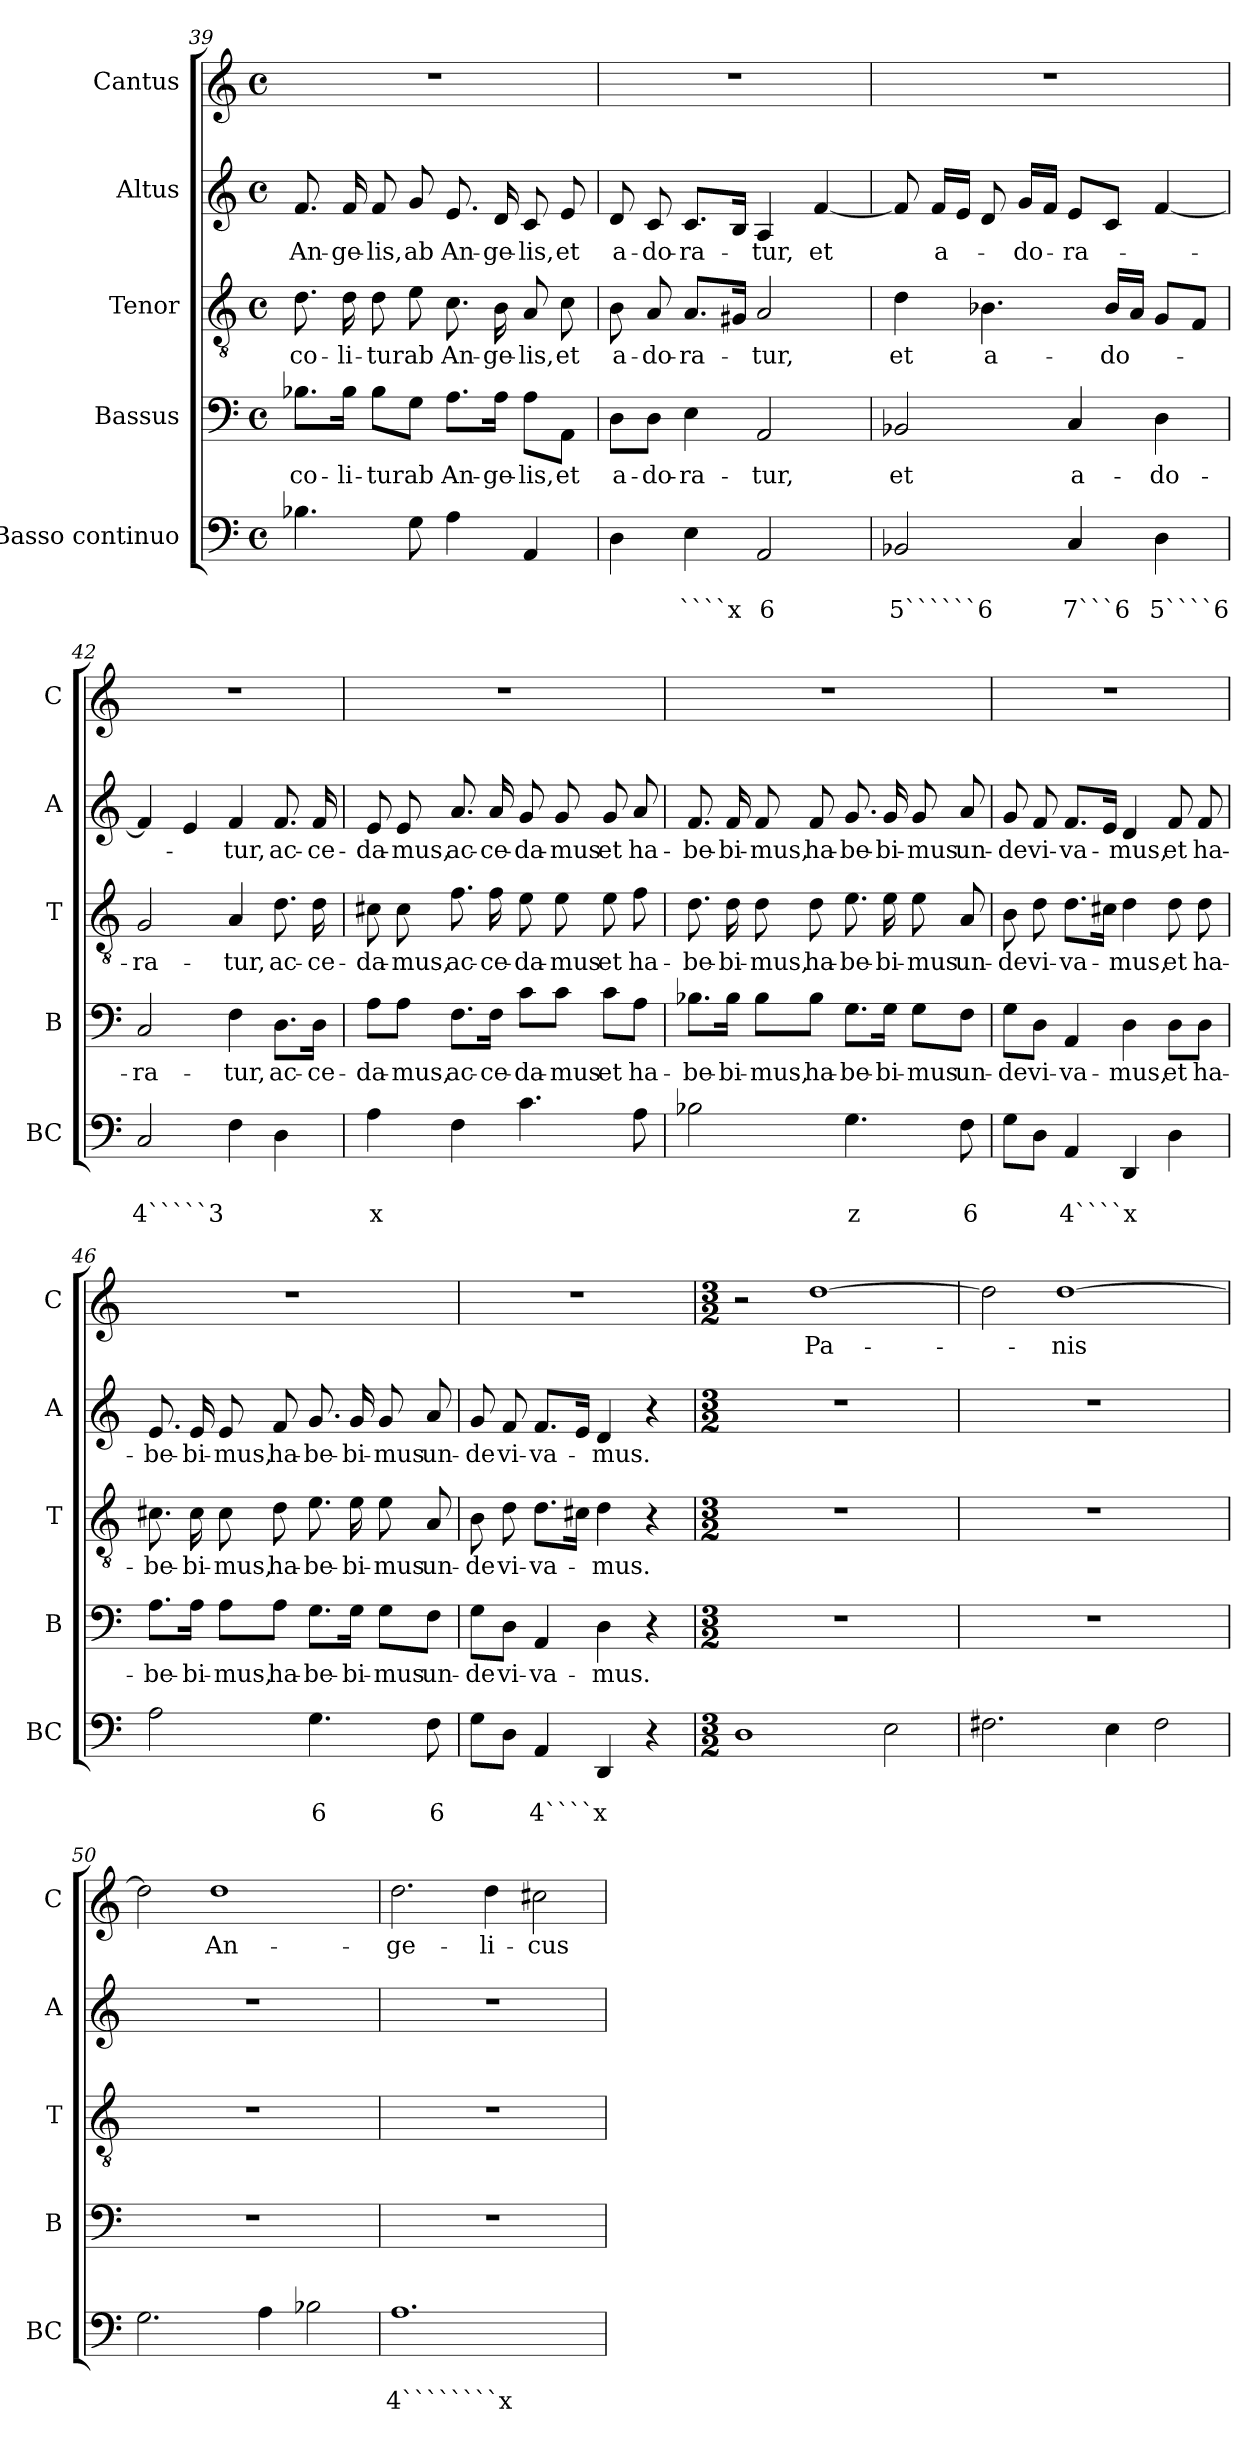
**kern	**text	**text	**kern	**text	**kern	**text	**kern	**text	**kern	**text
*part5	*part5	*part5	*part4	*part4	*part3	*part3	*part2	*part2	*part1	*part1
*staff5	*staff5	*staff5	*staff4	*staff4	*staff3	*staff3	*staff2	*staff2	*staff1	*staff1
*I"Basso continuo	*	*	*I"Bassus	*	*I"Tenor	*	*I"Altus	*	*I"Cantus	*
*I'BC	*	*	*I'B	*	*I'T	*	*I'A	*	*I'C	*
*clefF4	*	*	*clefF4	*	*clefGv2	*	*clefG2	*	*clefG2	*
*k[]	*	*	*k[]	*	*k[]	*	*k[]	*	*k[]	*
*C:	*	*	*C:	*	*C:	*	*C:	*	*C:	*
*M4/4	*	*	*M4/4	*	*M4/4	*	*M4/4	*	*M4/4	*
*met(c)	*	*	*met(c)	*	*met(c)	*	*met(c)	*	*met(c)	*
=39	=39	=39	=39	=39	=39	=39	=39	=39	=39	=39
!	!	!	!	!LO:LY:b	!	!LO:LY:b	!	!LO:LY:b	!	!
4.B-X\	.	.	8.B-X\L	co-	8.d\	co-	8.f/	An-	1r	.
!	!	!	!	!LO:LY:b	!	!LO:LY:b	!	!LO:LY:b	!	!
.	.	.	16B-\Jk	-li-	16d\	-li-	16f/	-ge-	.	.
!	!	!	!	!LO:LY:b	!	!LO:LY:b	!	!LO:LY:b	!	!
.	.	.	8B-\L	-tur	8d\	-tur	8f/	-lis,	.	.
!	!	!	!	!LO:LY:b	!	!LO:LY:b	!	!LO:LY:b	!	!
8G\	.	.	8G\J	ab	8e\	ab	8g/	ab	.	.
!	!	!	!	!LO:LY:b	!	!LO:LY:b	!	!LO:LY:b	!	!
4A\	.	.	8.A\L	An-	8.c\	An-	8.e/	An-	.	.
!	!	!	!	!LO:LY:b	!	!LO:LY:b	!	!LO:LY:b	!	!
.	.	.	16A\Jk	-ge-	16B\	-ge-	16d/	-ge-	.	.
!	!	!	!	!LO:LY:b	!	!LO:LY:b	!	!LO:LY:b	!	!
4AA/	.	.	8A\L	-lis,	8A/	-lis,	8c/	-lis,	.	.
!	!	!	!	!LO:LY:b	!	!LO:LY:b	!	!LO:LY:b	!	!
.	.	.	8AA\J	et	8c\	et	8e/	et	.	.
!!LO:PB:g=z
=40	=40	=40	=40	=40	=40	=40	=40	=40	=40	=40
!	!	!	!	!LO:LY:b	!	!LO:LY:b	!	!LO:LY:b	!	!
4D\	.	.	8D\L	a-	8B\	a-	8d/	a-	1r	.
!	!	!	!	!LO:LY:b	!	!LO:LY:b	!	!LO:LY:b	!	!
.	.	.	8D\J	-do-	8A/	-do-	8c/	-do-	.	.
!	!	!LO:LY:b	!	!LO:LY:b	!	!LO:LY:b	!	!LO:LY:b	!	!
4E\	.	````x	4E\	-ra-	8.A/L	-ra-	8.c/L	-ra-	.	.
.	.	.	.	.	16G#X/Jk	.	16B/Jk	.	.	.
!	!	!LO:LY:b	!	!LO:LY:b	!	!LO:LY:b	!	!LO:LY:b	!	!
2AA/	.	6	2AA/	-tur,	2A/	-tur,	4A/	-tur,	.	.
!	!	!	!	!	!	!	!	!LO:LY:b	!	!
.	.	.	.	.	.	.	[4f/	et	.	.
=41	=41	=41	=41	=41	=41	=41	=41	=41	=41	=41
!	!	!LO:LY:b	!	!LO:LY:b	!	!LO:LY:b	!	!	!	!
2BB-X/	.	5``````6	2BB-X/	et	4d\	et	8f/]	.	1r	.
!	!	!	!	!	!	!	!	!LO:LY:b	!	!
.	.	.	.	.	.	.	16f/LL	a-	.	.
.	.	.	.	.	.	.	16e/JJ	.	.	.
!	!	!	!	!	!	!LO:LY:b	!	!	!	!
.	.	.	.	.	4.B-X\	a-	8d/	.	.	.
!	!	!	!	!	!	!	!	!LO:LY:b	!	!
.	.	.	.	.	.	.	16g/LL	-do-	.	.
.	.	.	.	.	.	.	16f/JJ	.	.	.
!	!	!LO:LY:b	!	!LO:LY:b	!	!	!	!LO:LY:b	!	!
4C/	.	7```6	4C/	a-	.	.	8e/L	-ra-	.	.
!	!	!	!	!	!	!LO:LY:b	!	!	!	!
.	.	.	.	.	16B-/LL	-do-	8c/J	.	.	.
.	.	.	.	.	16A/JJ	.	.	.	.	.
!	!	!LO:LY:b	!	!LO:LY:b	!	!	!	!	!	!
4D\	.	5````6	4D\	-do-	8G/L	.	[4f/	.	.	.
.	.	.	.	.	8F/J	.	.	.	.	.
=42	=42	=42	=42	=42	=42	=42	=42	=42	=42	=42
!	!	!LO:LY:b	!	!LO:LY:b	!	!LO:LY:b	!	!	!	!
2C/	.	4`````3	2C/	-ra-	2G/	-ra-	4f/]	.	1r	.
.	.	.	.	.	.	.	4e/	.	.	.
!	!	!	!	!LO:LY:b	!	!LO:LY:b	!	!LO:LY:b	!	!
4F\	.	.	4F\	-tur,	4A/	-tur,	4f/	-tur,	.	.
!	!	!	!	!LO:LY:b	!	!LO:LY:b	!	!LO:LY:b	!	!
4D\	.	.	8.D\L	ac-	8.d\	ac-	8.f/	ac-	.	.
!	!	!	!	!LO:LY:b	!	!LO:LY:b	!	!LO:LY:b	!	!
.	.	.	16D\Jk	-ce-	16d\	-ce-	16f/	-ce-	.	.
=43	=43	=43	=43	=43	=43	=43	=43	=43	=43	=43
!	!	!LO:LY:b	!	!LO:LY:b	!	!LO:LY:b	!	!LO:LY:b	!	!
4A\	.	x	8A\L	-da-	8c#X\	-da-	8e/	-da-	1r	.
!	!	!	!	!LO:LY:b	!	!LO:LY:b	!	!LO:LY:b	!	!
.	.	.	8A\J	-mus,	8c#\	-mus,	8e/	-mus,	.	.
!	!	!	!	!LO:LY:b	!	!LO:LY:b	!	!LO:LY:b	!	!
4F\	.	.	8.F\L	ac-	8.f\	ac-	8.a/	ac-	.	.
!	!	!	!	!LO:LY:b	!	!LO:LY:b	!	!LO:LY:b	!	!
.	.	.	16F\Jk	-ce-	16f\	-ce-	16a/	-ce-	.	.
!	!	!	!	!LO:LY:b	!	!LO:LY:b	!	!LO:LY:b	!	!
4.c\	.	.	8c\L	-da-	8e\	-da-	8g/	-da-	.	.
!	!	!	!	!LO:LY:b	!	!LO:LY:b	!	!LO:LY:b	!	!
.	.	.	8c\J	-mus	8e\	-mus	8g/	-mus	.	.
!	!	!	!	!LO:LY:b	!	!LO:LY:b	!	!LO:LY:b	!	!
.	.	.	8c\L	et	8e\	et	8g/	et	.	.
!	!	!	!	!LO:LY:b	!	!LO:LY:b	!	!LO:LY:b	!	!
8A\	.	.	8A\J	ha-	8f\	ha-	8a/	ha-	.	.
!!LO:LB:g=z
=44	=44	=44	=44	=44	=44	=44	=44	=44	=44	=44
!	!	!	!	!LO:LY:b	!	!LO:LY:b	!	!LO:LY:b	!	!
2B-X\	.	.	8.B-X\L	-be-	8.d\	-be-	8.f/	-be-	1r	.
!	!	!	!	!LO:LY:b	!	!LO:LY:b	!	!LO:LY:b	!	!
.	.	.	16B-\Jk	-bi-	16d\	-bi-	16f/	-bi-	.	.
!	!	!	!	!LO:LY:b	!	!LO:LY:b	!	!LO:LY:b	!	!
.	.	.	8B-\L	-mus,	8d\	-mus,	8f/	-mus,	.	.
!	!	!	!	!LO:LY:b	!	!LO:LY:b	!	!LO:LY:b	!	!
.	.	.	8B-\J	ha-	8d\	ha-	8f/	ha-	.	.
!	!	!LO:LY:b	!	!LO:LY:b	!	!LO:LY:b	!	!LO:LY:b	!	!
4.G\	.	z	8.G\L	-be-	8.e\	-be-	8.g/	-be-	.	.
!	!	!	!	!LO:LY:b	!	!LO:LY:b	!	!LO:LY:b	!	!
.	.	.	16G\Jk	-bi-	16e\	-bi-	16g/	-bi-	.	.
!	!	!	!	!LO:LY:b	!	!LO:LY:b	!	!LO:LY:b	!	!
.	.	.	8G\L	-mus	8e\	-mus	8g/	-mus	.	.
!	!	!LO:LY:b	!	!LO:LY:b	!	!LO:LY:b	!	!LO:LY:b	!	!
8F\	.	6	8F\J	un-	8A/	un-	8a/	un-	.	.
=45	=45	=45	=45	=45	=45	=45	=45	=45	=45	=45
!	!	!	!	!LO:LY:b	!	!LO:LY:b	!	!LO:LY:b	!	!
8G\L	.	.	8G\L	-de	8B\	-de	8g/	-de	1r	.
!	!	!	!	!LO:LY:b	!	!LO:LY:b	!	!LO:LY:b	!	!
8D\J	.	.	8D\J	vi-	8d\	vi-	8f/	vi-	.	.
!	!	!LO:LY:b	!	!LO:LY:b	!	!LO:LY:b	!	!LO:LY:b	!	!
4AA/	.	4````x	4AA/	-va-	8.d\L	-va-	8.f/L	-va-	.	.
.	.	.	.	.	16c#X\Jk	.	16e/Jk	.	.	.
!	!	!	!	!LO:LY:b	!	!LO:LY:b	!	!LO:LY:b	!	!
4DD/	.	.	4D\	-mus,	4d\	-mus,	4d/	-mus,	.	.
!	!	!	!	!LO:LY:b	!	!LO:LY:b	!	!LO:LY:b	!	!
4D\	.	.	8D\L	et	8d\	et	8f/	et	.	.
!	!	!	!	!LO:LY:b	!	!LO:LY:b	!	!LO:LY:b	!	!
.	.	.	8D\J	ha-	8d\	ha-	8f/	ha-	.	.
=46	=46	=46	=46	=46	=46	=46	=46	=46	=46	=46
!	!	!	!	!LO:LY:b	!	!LO:LY:b	!	!LO:LY:b	!	!
2A\	.	.	8.A\L	-be-	8.c#X\	-be-	8.e/	-be-	1r	.
!	!	!	!	!LO:LY:b	!	!LO:LY:b	!	!LO:LY:b	!	!
.	.	.	16A\Jk	-bi-	16c#\	-bi-	16e/	-bi-	.	.
!	!	!	!	!LO:LY:b	!	!LO:LY:b	!	!LO:LY:b	!	!
.	.	.	8A\L	-mus,	8c#\	-mus,	8e/	-mus,	.	.
!	!	!	!	!LO:LY:b	!	!LO:LY:b	!	!LO:LY:b	!	!
.	.	.	8A\J	ha-	8d\	ha-	8f/	ha-	.	.
!	!	!LO:LY:b	!	!LO:LY:b	!	!LO:LY:b	!	!LO:LY:b	!	!
4.G\	.	6	8.G\L	-be-	8.e\	-be-	8.g/	-be-	.	.
!	!	!	!	!LO:LY:b	!	!LO:LY:b	!	!LO:LY:b	!	!
.	.	.	16G\Jk	-bi-	16e\	-bi-	16g/	-bi-	.	.
!	!	!	!	!LO:LY:b	!	!LO:LY:b	!	!LO:LY:b	!	!
.	.	.	8G\L	-mus	8e\	-mus	8g/	-mus	.	.
!	!	!LO:LY:b	!	!LO:LY:b	!	!LO:LY:b	!	!LO:LY:b	!	!
8F\	.	6	8F\J	un-	8A/	un-	8a/	un-	.	.
=47	=47	=47	=47	=47	=47	=47	=47	=47	=47	=47
!	!	!	!	!LO:LY:b	!	!LO:LY:b	!	!LO:LY:b	!	!
8G\L	.	.	8G\L	-de	8B\	-de	8g/	-de	1r	.
!	!	!	!	!LO:LY:b	!	!LO:LY:b	!	!LO:LY:b	!	!
8D\J	.	.	8D\J	vi-	8d\	vi-	8f/	vi-	.	.
!	!	!LO:LY:b	!	!LO:LY:b	!	!LO:LY:b	!	!LO:LY:b	!	!
4AA/	.	4````x	4AA/	-va-	8.d\L	-va-	8.f/L	-va-	.	.
.	.	.	.	.	16c#X\Jk	.	16e/Jk	.	.	.
!	!	!	!	!LO:LY:b	!	!LO:LY:b	!	!LO:LY:b	!	!
4DD/	.	.	4D\	-mus.	4d\	-mus.	4d/	-mus.	.	.
4r	.	.	4r	.	4r	.	4r	.	.	.
!!LO:LB:g=z
=48	=48	=48	=48	=48	=48	=48	=48	=48	=48	=48
*M3/2	*	*	*M3/2	*	*M3/2	*	*M3/2	*	*M3/2	*
1D	.	.	1.r	.	1.r	.	1.r	.	2r	.
!	!	!	!	!	!	!	!	!	!	!LO:LY:b
.	.	.	.	.	.	.	.	.	[1dd	Pa-
2E\	.	.	.	.	.	.	.	.	.	.
=49	=49	=49	=49	=49	=49	=49	=49	=49	=49	=49
2.F#X\	.	.	1.r	.	1.r	.	1.r	.	2dd\]	.
!	!	!	!	!	!	!	!	!	!	!LO:LY:b
.	.	.	.	.	.	.	.	.	[1dd	-nis
4E\	.	.	.	.	.	.	.	.	.	.
2F#\	.	.	.	.	.	.	.	.	.	.
=50	=50	=50	=50	=50	=50	=50	=50	=50	=50	=50
2.G\	.	.	1.r	.	1.r	.	1.r	.	2dd\]	.
!	!	!	!	!	!	!	!	!	!	!LO:LY:b
.	.	.	.	.	.	.	.	.	1dd	An-
4A\	.	.	.	.	.	.	.	.	.	.
2B-X\	.	.	.	.	.	.	.	.	.	.
=51	=51	=51	=51	=51	=51	=51	=51	=51	=51	=51
!	!	!LO:LY:b	!	!	!	!	!	!	!	!LO:LY:b
1.A	.	4````````x	1.r	.	1.r	.	1.r	.	2.dd\	-ge-
!	!	!	!	!	!	!	!	!	!	!LO:LY:b
.	.	.	.	.	.	.	.	.	4dd\	-li-
!	!	!	!	!	!	!	!	!	!	!LO:LY:b
.	.	.	.	.	.	.	.	.	2cc#X\	-cus
=	=	=	=	=	=	=	=	=	=	=
*-	*-	*-	*-	*-	*-	*-	*-	*-	*-	*-
